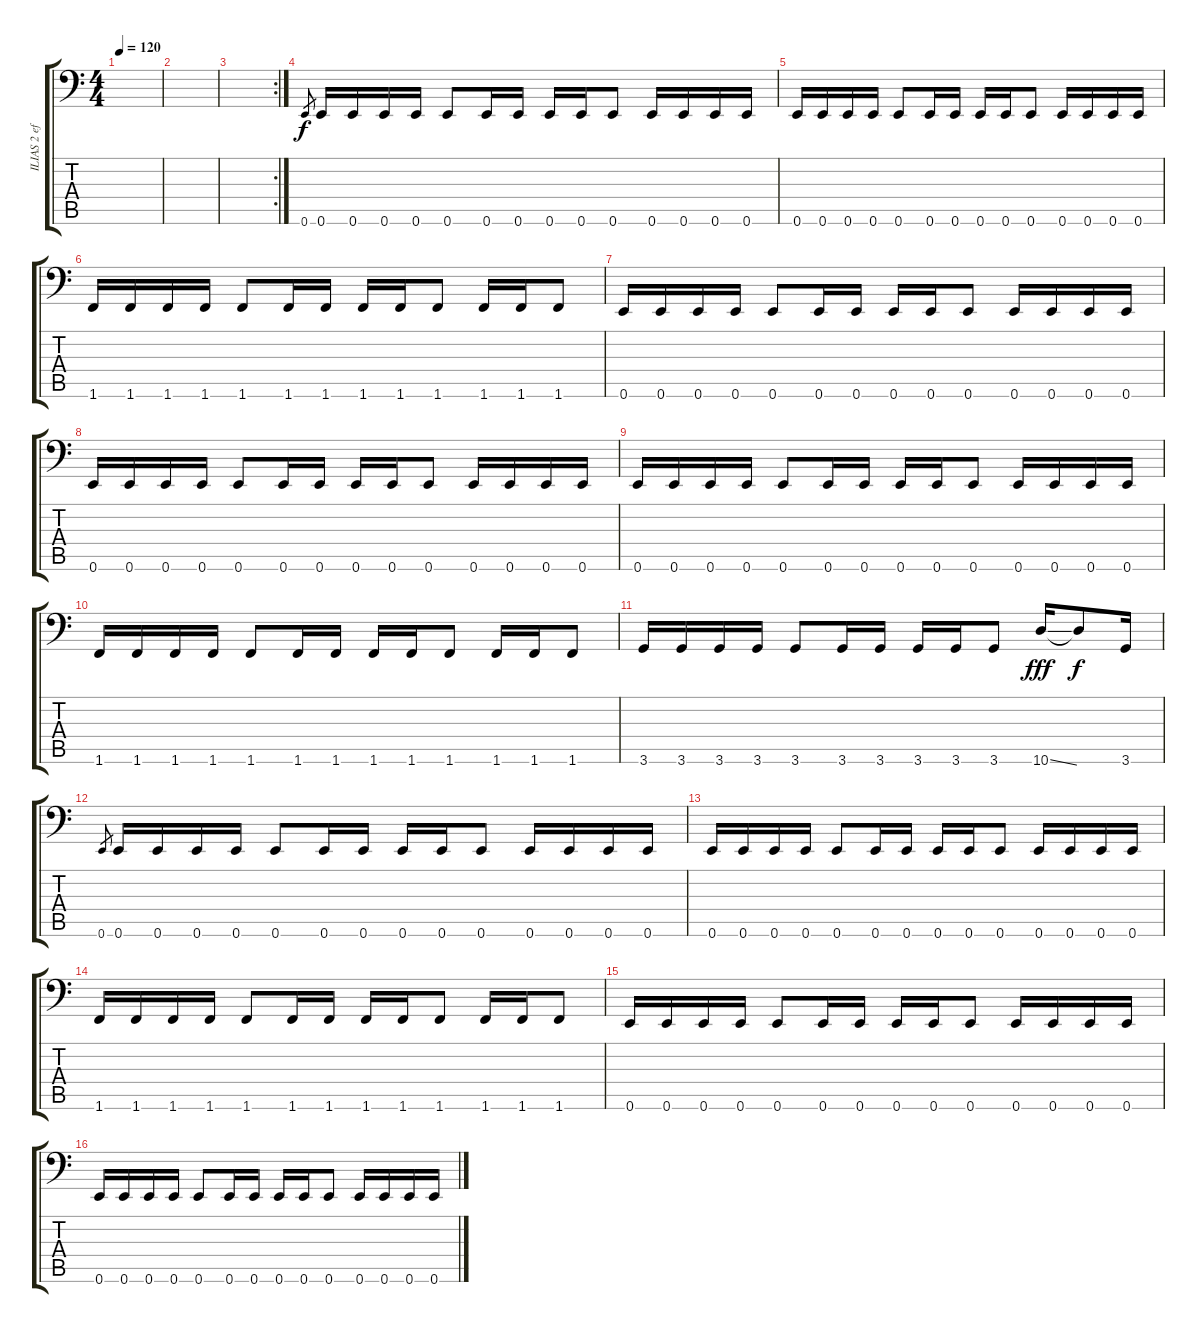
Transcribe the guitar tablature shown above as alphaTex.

\track ("ILIAS 2 eff" "ILIAS 2 ef") {instrument synthbass1}
\staff {score tabs}
\tuning (E3 B2 G2 D2 A1 E1) {hide}
\ts (4 4)
\tempo 120
\clef f4
\ks c
|
|
\rc 2
|
0.6.8{gr} 0.6.16 0.6.16 0.6.16 0.6.16 0.6.8 0.6.16 0.6.16 0.6.16 0.6.16 0.6.8 0.6.16 0.6.16 0.6.16 0.6.16 |
0.6.16 0.6.16 0.6.16 0.6.16 0.6.8 0.6.16 0.6.16 0.6.16 0.6.16 0.6.8 0.6.16 0.6.16 0.6.16 0.6.16 |
1.6.16 1.6.16 1.6.16 1.6.16 1.6.8 1.6.16 1.6.16 1.6.16 1.6.16 1.6.8 1.6.16 1.6.16 1.6.8 |
0.6.16 0.6.16 0.6.16 0.6.16 0.6.8 0.6.16 0.6.16 0.6.16 0.6.16 0.6.8 0.6.16 0.6.16 0.6.16 0.6.16 |
0.6.16 0.6.16 0.6.16 0.6.16 0.6.8 0.6.16 0.6.16 0.6.16 0.6.16 0.6.8 0.6.16 0.6.16 0.6.16 0.6.16 |
0.6.16 0.6.16 0.6.16 0.6.16 0.6.8 0.6.16 0.6.16 0.6.16 0.6.16 0.6.8 0.6.16 0.6.16 0.6.16 0.6.16 |
1.6.16 1.6.16 1.6.16 1.6.16 1.6.8 1.6.16 1.6.16 1.6.16 1.6.16 1.6.8 1.6.16 1.6.16 1.6.8 |
3.6.16 3.6.16 3.6.16 3.6.16 3.6.8 3.6.16 3.6.16 3.6.16 3.6.16 3.6.8 10.6{ss}.16{dy fff} 10.6{t}.8{dy f} 3.6.16 |
0.6.8{gr} 0.6.16 0.6.16 0.6.16 0.6.16 0.6.8 0.6.16 0.6.16 0.6.16 0.6.16 0.6.8 0.6.16 0.6.16 0.6.16 0.6.16 |
0.6.16 0.6.16 0.6.16 0.6.16 0.6.8 0.6.16 0.6.16 0.6.16 0.6.16 0.6.8 0.6.16 0.6.16 0.6.16 0.6.16 |
1.6.16 1.6.16 1.6.16 1.6.16 1.6.8 1.6.16 1.6.16 1.6.16 1.6.16 1.6.8 1.6.16 1.6.16 1.6.8 |
0.6.16 0.6.16 0.6.16 0.6.16 0.6.8 0.6.16 0.6.16 0.6.16 0.6.16 0.6.8 0.6.16 0.6.16 0.6.16 0.6.16 |
0.6.16 0.6.16 0.6.16 0.6.16 0.6.8 0.6.16 0.6.16 0.6.16 0.6.16 0.6.8 0.6.16 0.6.16 0.6.16 0.6.16
